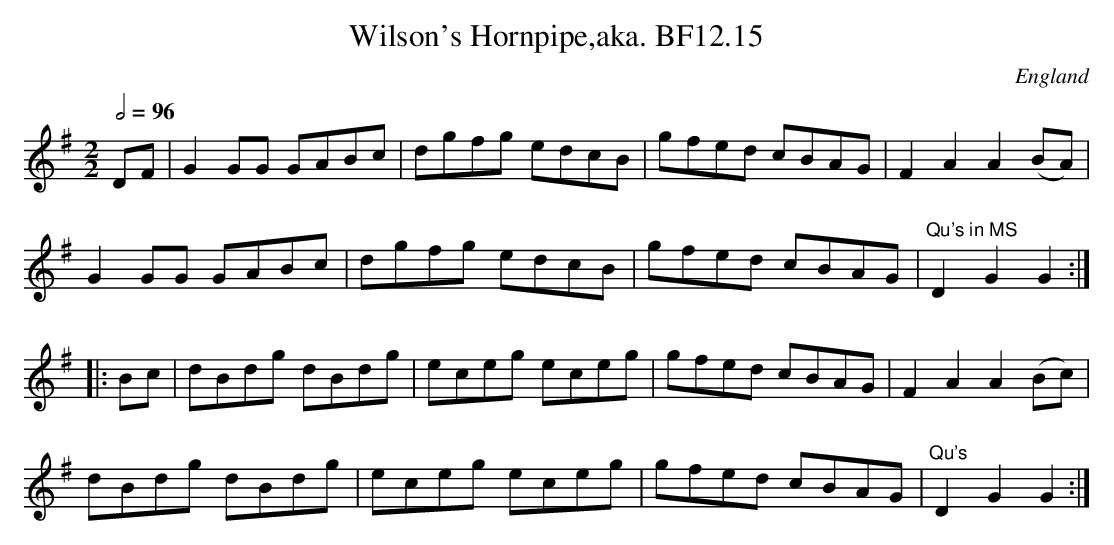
X:1
T:Wilson's Hornpipe,aka. BF12.15
M:2/2
L:1/8
Q:1/2=96
O:England
notC:"T.Wilson,June 18, 1833"
K:G major
DF|G2GG GABc|dgfg edcB|gfed cBAG|F2A2A2(BA)|!
G2GG GABc|dgfg edcB|gfed cBAG|"^Qu's in MS"D2G2G2:|!
|:Bc|dBdg dBdg|eceg eceg|gfed cBAG|F2A2A2(Bc)|!
dBdg dBdg|eceg eceg|gfed cBAG|"^Qu's"D2G2G2:|
